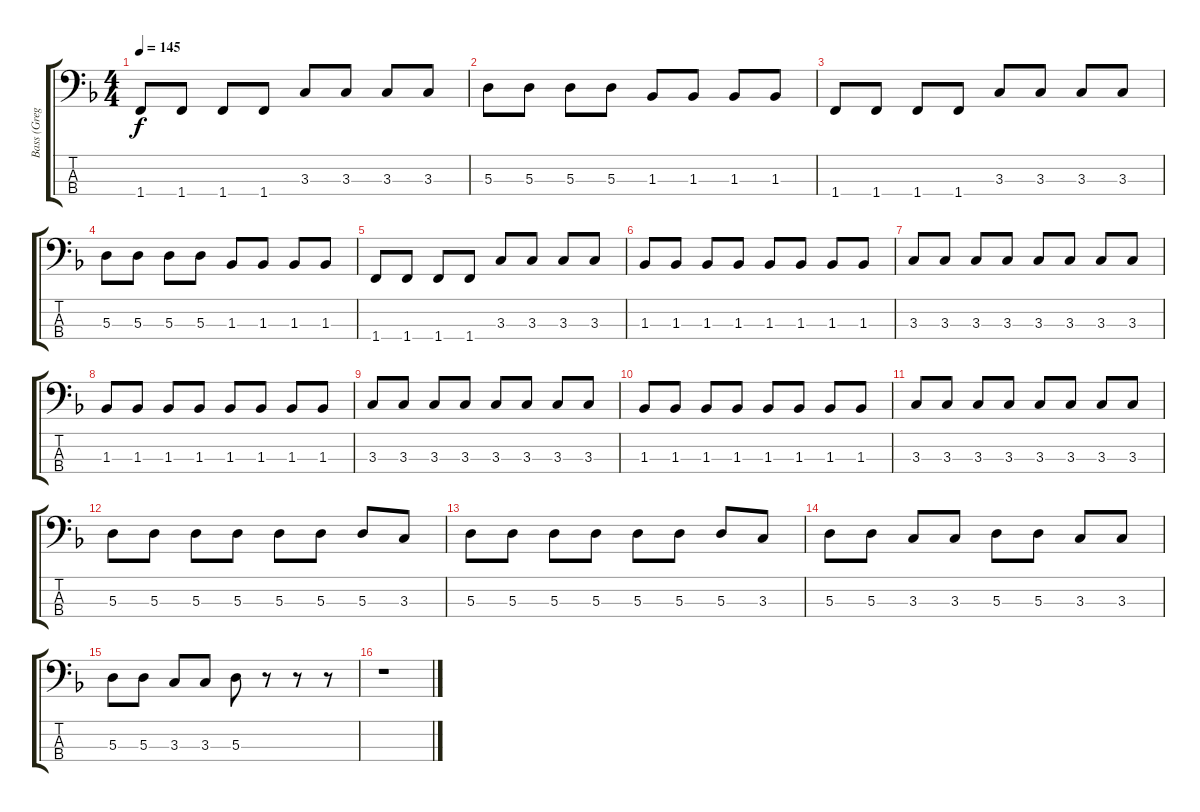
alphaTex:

\track ("Bass (Greg K.)" "Bass (Greg") {instrument electricbasspick}
\staff {score tabs}
\tuning (G2 D2 A1 E1) {hide}
\ts (4 4)
\tempo 145
\clef f4
\ks f
1.4.8{dy f} 1.4.8 1.4.8 1.4.8 3.3.8 3.3.8 3.3.8 3.3.8 |
5.3.8 5.3.8 5.3.8 5.3.8 1.3.8 1.3.8 1.3.8 1.3.8 |
1.4.8 1.4.8 1.4.8 1.4.8 3.3.8 3.3.8 3.3.8 3.3.8 |
5.3.8 5.3.8 5.3.8 5.3.8 1.3.8 1.3.8 1.3.8 1.3.8 |
1.4.8 1.4.8 1.4.8 1.4.8 3.3.8 3.3.8 3.3.8 3.3.8 |
1.3.8 1.3.8 1.3.8 1.3.8 1.3.8 1.3.8 1.3.8 1.3.8 |
3.3.8 3.3.8 3.3.8 3.3.8 3.3.8 3.3.8 3.3.8 3.3.8 |
1.3.8 1.3.8 1.3.8 1.3.8 1.3.8 1.3.8 1.3.8 1.3.8 |
3.3.8 3.3.8 3.3.8 3.3.8 3.3.8 3.3.8 3.3.8 3.3.8 |
1.3.8 1.3.8 1.3.8 1.3.8 1.3.8 1.3.8 1.3.8 1.3.8 |
3.3.8 3.3.8 3.3.8 3.3.8 3.3.8 3.3.8 3.3.8 3.3.8 |
5.3.8 5.3.8 5.3.8 5.3.8 5.3.8 5.3.8 5.3.8 3.3.8 |
5.3.8 5.3.8 5.3.8 5.3.8 5.3.8 5.3.8 5.3.8 3.3.8 |
5.3.8 5.3.8 3.3.8 3.3.8 5.3.8 5.3.8 3.3.8 3.3.8 |
5.3.8 5.3.8 3.3.8 3.3.8 5.3.8 r.8 r.8 r.8 |
r.1
